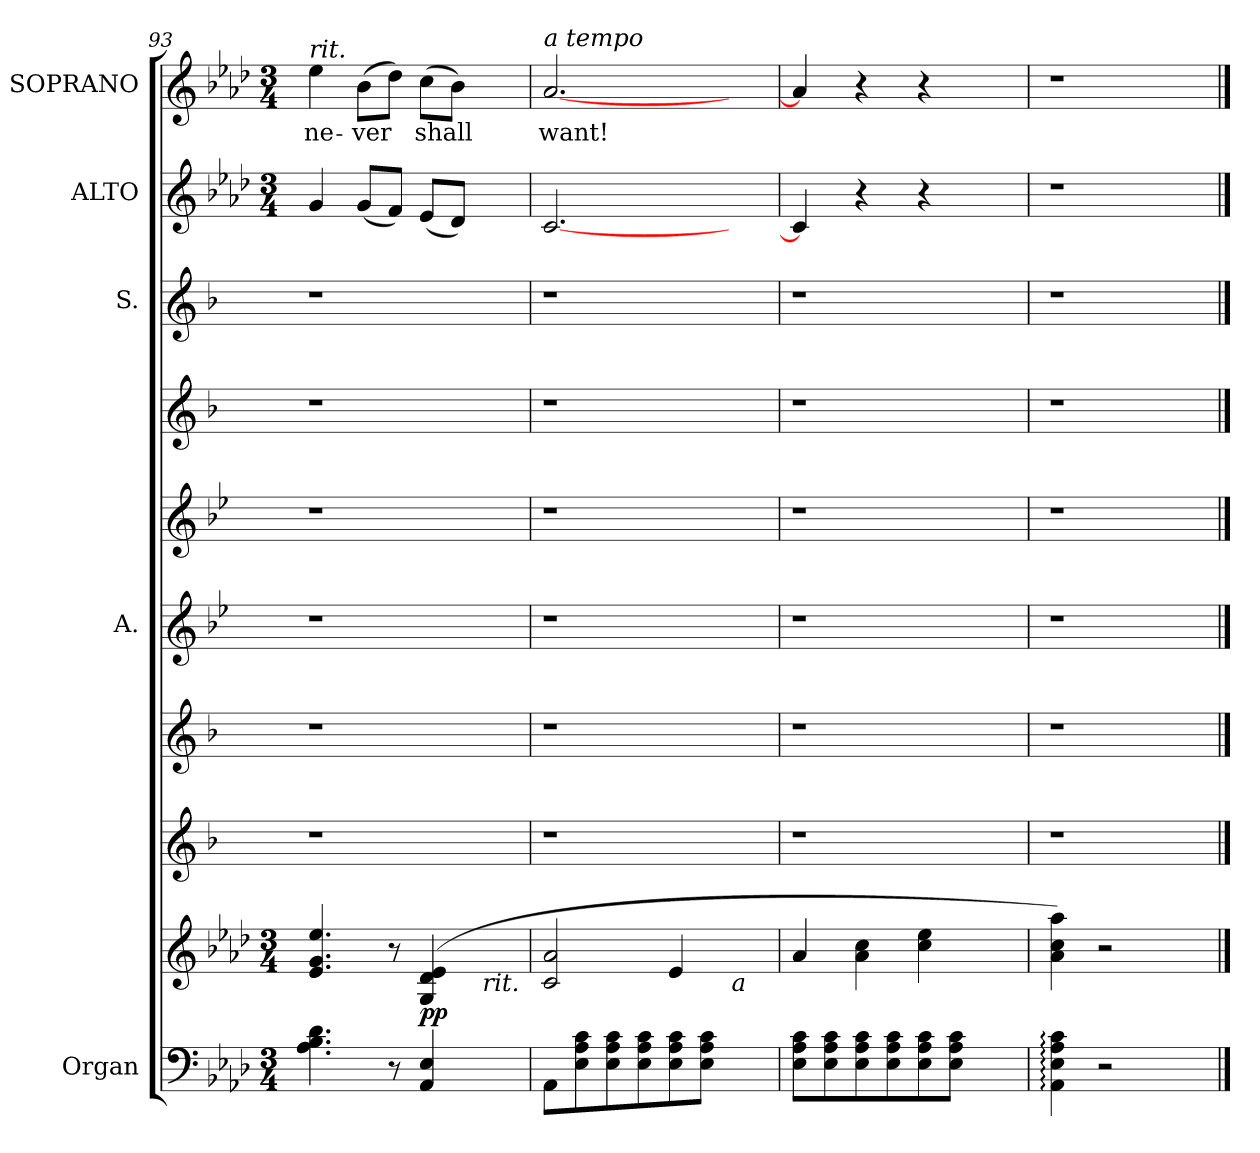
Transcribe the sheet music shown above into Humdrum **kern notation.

**kern	**kern	**dynam	**kern	**kern	**kern	**kern	**kern	**kern	**kern	**kern	**text
*part9	*part9	*part9	*part8	*part7	*part6	*part5	*part4	*part3	*part2	*part1	*part1
*staff10	*staff9	*staff9/10	*staff8	*staff7	*staff6	*staff5	*staff4	*staff3	*staff2	*staff1	*staff1
*I"Organ	*	*	*	*	*I"A.	*	*	*I"S.	*I"ALTO	*I"SOPRANO	*
*	*	*	*	*	*	*	*	*	*I'A.	*I'S.	*
!!LO:LB:g=z
*clefF4	*clefG2	*	*clefG2	*clefG2	*clefG2	*clefG2	*clefG2	*clefG2	*clefG2	*clefG2	*
*	*	*	*ITrd-2c-3	*ITrd-2c-3	*ITrd1c2	*ITrd1c2	*ITrd-2c-3	*ITrd-3c-5	*	*	*
*k[b-e-a-d-]	*k[b-e-a-d-]	*	*k[b-e-a-d-]	*k[b-e-a-d-]	*k[b-e-a-d-]	*k[b-e-a-d-]	*k[b-e-a-d-]	*k[b-e-]	*k[b-e-a-d-]	*k[b-e-a-d-]	*
*A-:	*A-:	*	*A-:	*A-:	*A-:	*A-:	*A-:	*B-:	*A-:	*A-:	*
*M3/4	*M3/4	*	*	*	*	*	*	*	*M3/4	*M3/4	*
=93	=93	=93	=93	=93	=93	=93	=93	=93	=93	=93	=93
!	!	!	!	!	!	!	!	!	!	!LO:TX:a:i:t=rit.	!
!	!	!	!	!	!	!	!	!	!	!	!LO:LY:b
4.A-\ 4.B-\ 4.d-\	4.e-/ 4.g/ 4.ee-/	.	1r	1r	1r	1r	1r	1r	4g/	4ee-\	ne-
!	!	!	!	!	!	!	!	!	!	!	!LO:LY:b
.	.	.	.	.	.	.	.	.	(<8g/L	(>8b-\L	-ver
8r	8r	.	.	.	.	.	.	.	8f/J)	8dd-\J)	.
!	!	!LO:DY:a=2	!	!	!	!	!	!	!	!	!LO:LY:b
4AA-/ 4E-/	(4G/ 4d-/ 4e-/	pp	.	.	.	.	.	.	(<8e-/L	(>8cc\L	shall
.	.	.	.	.	.	.	.	.	8d-/J)	8b-\J)	.
!	!LO:TX:b:i:t=rit.	!	!	!	!	!	!	!	!	!	!
4ryy	4ryy	.	.	.	.	.	.	.	4ryy	4ryy	.
=94	=94	=94	=94	=94	=94	=94	=94	=94	=94	=94	=94
!	!	!	!	!	!	!	!	!	!	!LO:TX:a:i:t=a tempo	!
!	!	!	!	!	!	!	!	!	!	!	!LO:LY:b
8AA-\L	2c/ 2a-/	.	1r	1r	1r	1r	1r	1r	[<2.c/	[<2.a-/	want!
8E-\ 8A-\ 8c\	.	.	.	.	.	.	.	.	.	.	.
8E-\ 8A-\ 8c\	.	.	.	.	.	.	.	.	.	.	.
8E-\ 8A-\ 8c\	.	.	.	.	.	.	.	.	.	.	.
8E-\ 8A-\ 8c\	4e-/	.	.	.	.	.	.	.	.	.	.
8E-\ 8A-\ 8c\J	.	.	.	.	.	.	.	.	.	.	.
!	!LO:TX:b:i:t=a	!	!	!	!	!	!	!	!	!	!
4ryy	4ryy	.	.	.	.	.	.	.	4ryy	4ryy	.
=95	=95	=95	=95	=95	=95	=95	=95	=95	=95	=95	=95
8E-\ 8A-\ 8c\L	4a-/	.	1r	1r	1r	1r	1r	1r	4c/]	4a-/]	.
8E-\ 8A-\ 8c\	.	.	.	.	.	.	.	.	.	.	.
8E-\ 8A-\ 8c\	4a-\ 4cc\	.	.	.	.	.	.	.	4r	4r	.
8E-\ 8A-\ 8c\	.	.	.	.	.	.	.	.	.	.	.
8E-\ 8A-\ 8c\	4cc\ 4ee-\	.	.	.	.	.	.	.	4r	4r	.
8E-\ 8A-\ 8c\J	.	.	.	.	.	.	.	.	.	.	.
4ryy	4ryy	.	.	.	.	.	.	.	4ryy	4ryy	.
=96	=96	=96	=96	=96	=96	=96	=96	=96	=96	=96	=96
!	!	!	!	!	!	!	!	!	!LO:N:vis=1	!LO:N:vis=1	!
4AA-\: 4E-\: 4A-\: 4c\:	4a-\ 4cc\ 4aa-\)	.	1r	1r	1r	1r	1r	1r	2.r	2.r	.
2r	2r	.	.	.	.	.	.	.	.	.	.
4ryy	4ryy	.	.	.	.	.	.	.	4ryy	4ryy	.
==	==	==	==	==	==	==	==	==	==	==	==
*-	*-	*-	*-	*-	*-	*-	*-	*-	*-	*-	*-
